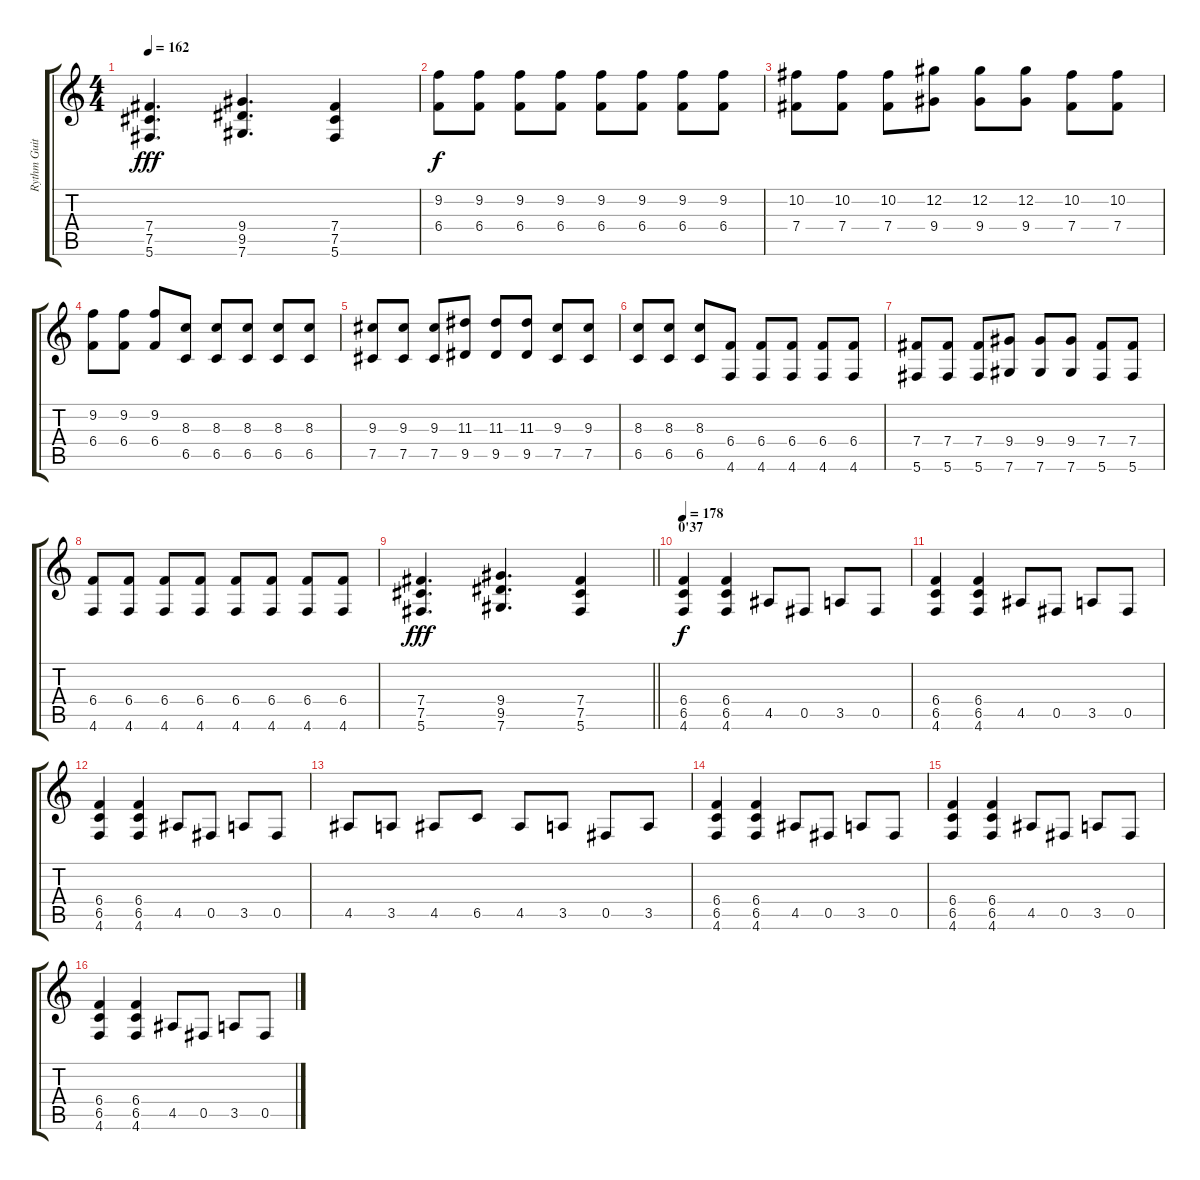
\track ("Rythm Guitar" "Rythm Guit") {instrument distortionguitar}
\staff {score tabs}
\tuning (Db4 Ab3 E3 B2 Gb2 Db2) {hide}
\ts (4 4)
\tempo 162
\clef g2
\ks c
(7.4 7.5 5.6).4{d dy fff} (9.4 9.5 7.6).4{d} (7.4 7.5 5.6).4 |
(9.2 6.4).8{dy f} (9.2 6.4).8 (9.2 6.4).8 (9.2 6.4).8 (9.2 6.4).8 (9.2 6.4).8 (9.2 6.4).8 (9.2 6.4).8 |
(10.2 7.4).8 (10.2 7.4).8 (10.2 7.4).8 (12.2 9.4).8 (12.2 9.4).8 (12.2 9.4).8 (10.2 7.4).8 (10.2 7.4).8 |
(9.2 6.4).8 (9.2 6.4).8 (9.2 6.4).8 (8.3 6.5).8 (8.3 6.5).8 (8.3 6.5).8 (8.3 6.5).8 (8.3 6.5).8 |
(9.3 7.5).8 (9.3 7.5).8 (9.3 7.5).8 (11.3 9.5).8 (11.3 9.5).8 (11.3 9.5).8 (9.3 7.5).8 (9.3 7.5).8 |
(8.3 6.5).8 (8.3 6.5).8 (8.3 6.5).8 (6.4 4.6).8 (6.4 4.6).8 (6.4 4.6).8 (6.4 4.6).8 (6.4 4.6).8 |
(7.4 5.6).8 (7.4 5.6).8 (7.4 5.6).8 (9.4 7.6).8 (9.4 7.6).8 (9.4 7.6).8 (7.4 5.6).8 (7.4 5.6).8 |
(6.4 4.6).8 (6.4 4.6).8 (6.4 4.6).8 (6.4 4.6).8 (6.4 4.6).8 (6.4 4.6).8 (6.4 4.6).8 (6.4 4.6).8 |
\barLineRight lightlight
(7.4 7.5 5.6).4{d dy fff} (9.4 9.5 7.6).4{d} (7.4 7.5 5.6).4 |
\section ("" "0'37")
\tempo 178
(6.4 6.5 4.6).4{dy f} (6.4 6.5 4.6).4 4.5.8 0.5.8 3.5.8 0.5.8 |
(6.4 6.5 4.6).4 (6.4 6.5 4.6).4 4.5.8 0.5.8 3.5.8 0.5.8 |
(6.4 6.5 4.6).4 (6.4 6.5 4.6).4 4.5.8 0.5.8 3.5.8 0.5.8 |
4.5.8 3.5.8 4.5.8 6.5.8 4.5.8 3.5.8 0.5.8 3.5.8 |
(6.4 6.5 4.6).4 (6.4 6.5 4.6).4 4.5.8 0.5.8 3.5.8 0.5.8 |
(6.4 6.5 4.6).4 (6.4 6.5 4.6).4 4.5.8 0.5.8 3.5.8 0.5.8 |
(6.4 6.5 4.6).4 (6.4 6.5 4.6).4 4.5.8 0.5.8 3.5.8 0.5.8
